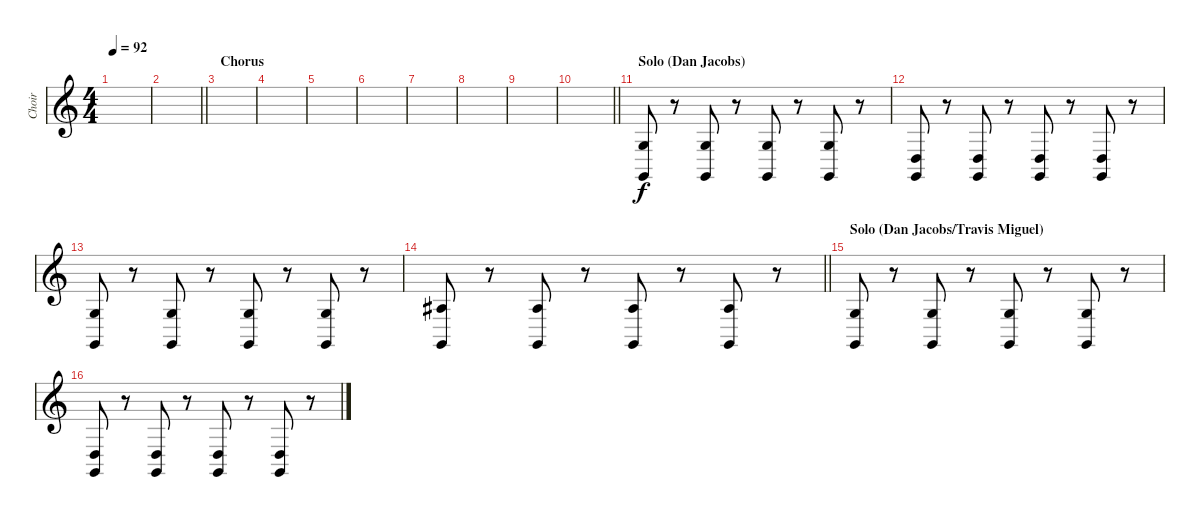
\track ("Choir" "Choir") {instrument choiraahs}
\staff {score}
\tuning (D4 A3 F3 C3 G2 C2) {hide}
\ts (4 4)
\tempo 92
\clef g2
\ks c
|
\barLineRight lightlight
|
\section ("" "Chorus")
|
|
|
|
|
|
|
\barLineRight lightlight
|
\section ("" "Solo (Dan Jacobs)")
(7.4 0.5).8 r.8 (7.4 0.5).8 r.8 (7.4 0.5).8 r.8 (7.4 0.5).8 r.8 |
(2.4 0.5).8 r.8 (2.4 0.5).8 r.8 (2.4 0.5).8 r.8 (2.4 0.5).8 r.8 |
(7.4 0.5).8 r.8 (7.4 0.5).8 r.8 (7.4 0.5).8 r.8 (7.4 0.5).8 r.8 |
\barLineRight lightlight
(10.4 0.5).8 r.8 (10.4 0.5).8 r.8 (10.4 0.5).8 r.8 (10.4 0.5).8 r.8 |
\section ("" "Solo (Dan Jacobs/Travis Miguel)")
(7.4 0.5).8 r.8 (7.4 0.5).8 r.8 (7.4 0.5).8 r.8 (7.4 0.5).8 r.8 |
(2.4 0.5).8 r.8 (2.4 0.5).8 r.8 (2.4 0.5).8 r.8 (2.4 0.5).8 r.8
